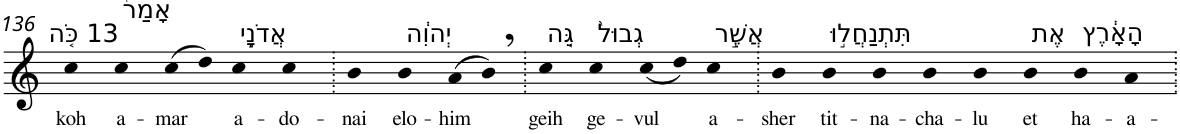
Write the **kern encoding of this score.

**kern	**text
*part1	*part1
*staff1	*staff1
*I"Piano	*
*I'Pno	*
!!LO:PB:g=z
*clefG2	*
*k[]	*
=136	=136
!LO:TX:a:t=13 כֹּ֤ה	!
!	!LO:LY:b
4cc	koh
!LO:TX:a:t=אָמַר֙	!
!	!LO:LY:b
4cc	a-
!	!LO:LY:b
(>8cc	-mar
8dd)	.
!LO:TX:a:t=אֲדֹנָ֣י	!
!	!LO:LY:b
4cc	a-
!	!LO:LY:b
4cc	-do-
=137.	=137.
!	!LO:LY:b
4b	-nai
!LO:TX:a:t=יְהוִ֔ה	!
!	!LO:LY:b
4b	elo-
!	!LO:LY:b
(>8a	-him
8b,)	.
=138.	=138.
!LO:TX:a:t=גֵּ֤ה	!
!	!LO:LY:b
4cc	geih
!LO:TX:a:t=גְבוּל֙	!
!	!LO:LY:b
4cc	ge-
!	!LO:LY:b
(<8cc	-vul
8dd)	.
!LO:TX:a:t=אֲשֶׁ֣ר	!
!	!LO:LY:b
4cc	a-
=139.	=139.
!	!LO:LY:b
4b	-sher
!LO:TX:a:t=תִּתְנַחֲל֣וּ	!
!	!LO:LY:b
4b	tit-
!	!LO:LY:b
4b	-na-
!	!LO:LY:b
4b	-cha-
!	!LO:LY:b
4b	-lu
!LO:TX:a:t=אֶת	!
!	!LO:LY:b
4b	et
!LO:TX:a:t=הָאָ֔רֶץ	!
!	!LO:LY:b
4b	ha-
!	!LO:LY:b
4a	-a-
=.	=.
*-	*-
